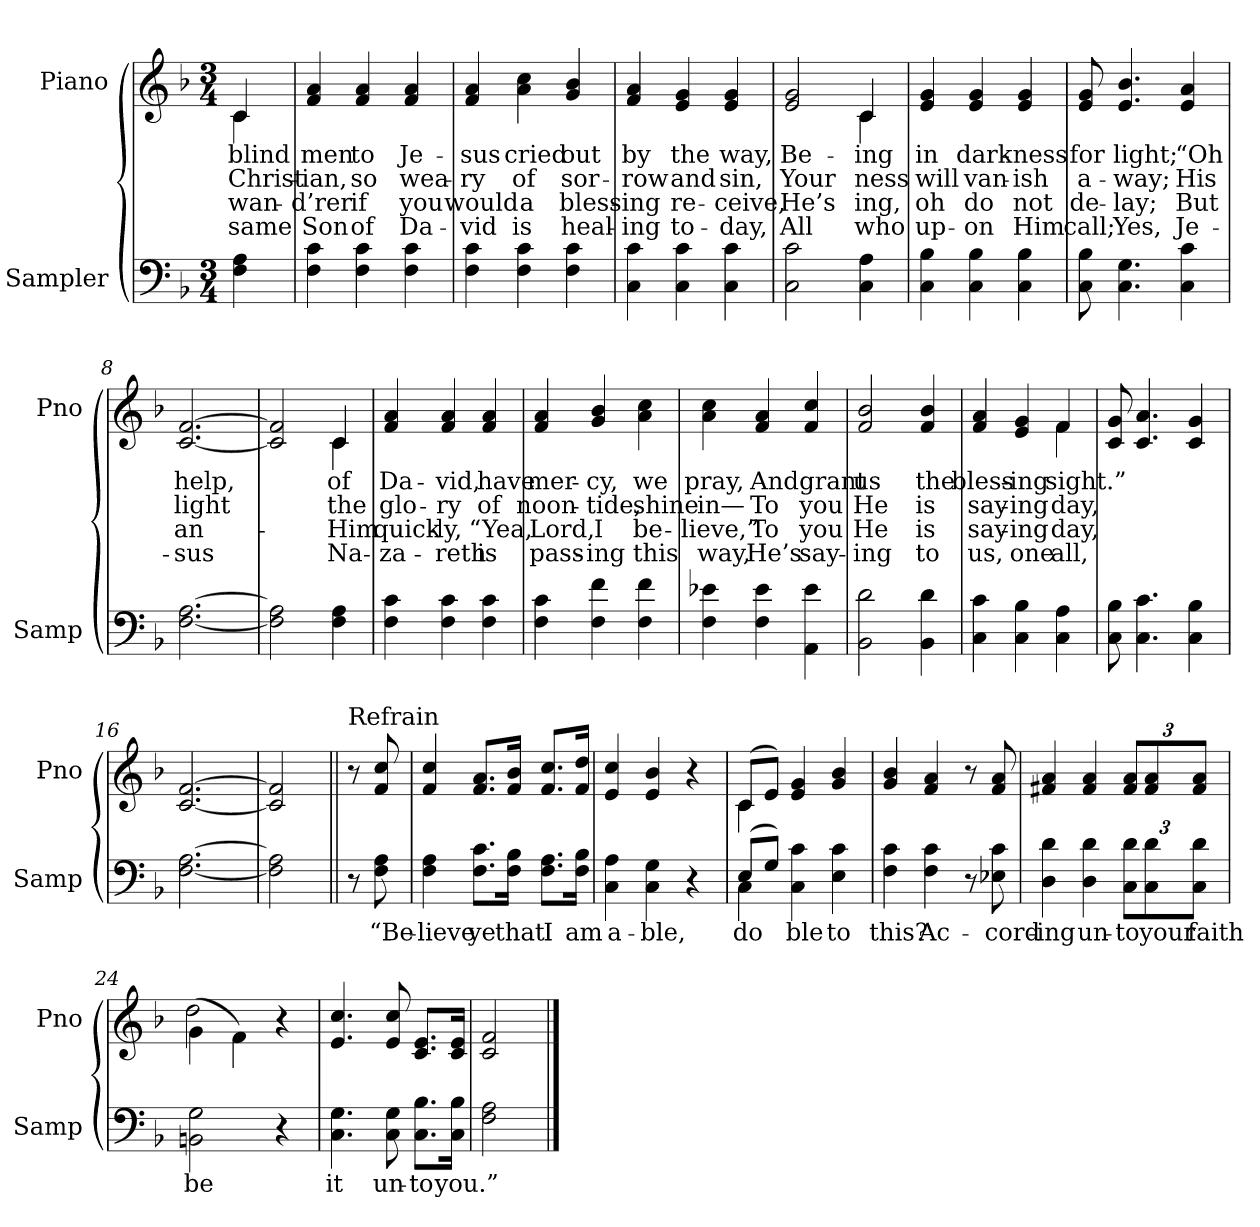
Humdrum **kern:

**kern	**text	**kern	**text	**text	**text	**text
*part2	*part2	*part1	*part1	*part1	*part1	*part1
*staff2	*staff2	*staff1	*staff1	*staff1	*staff1	*staff1
*I"Sampler	*	*I"Piano	*	*	*	*
*I'Samp	*	*I'Pno	*	*	*	*
*clefF4	*	*clefG2	*	*	*	*
*k[b-]	*	*k[b-]	*	*	*	*
*F:	*	*F:	*	*	*	*
*M3/4	*	*M3/4	*	*	*	*
=1	=1	=1	=1	=1	=1	=1
*	*	*^	*	*	*	*
4F 4A	.	4c/	4c	blind	Christ-	wan-	same
*	*	*v	*v	*	*	*	*
=2	=2	=2	=2	=2	=2	=2
4F 4c	.	4f 4a	men	-ian,	-d’rer	Son
4F 4c	.	4f 4a	to	so	if	of
4F 4c	.	4f 4a	Je-	wea-	you	Da-
=3	=3	=3	=3	=3	=3	=3
4F 4c	.	4f 4a	-sus	-ry	would	-vid
4F 4c	.	4a 4cc	cried	of	a	is
4F 4c	.	4g 4b-	out	sor-	bless-	heal-
=4	=4	=4	=4	=4	=4	=4
4C 4c	.	4f 4a	by	-row	-ing	-ing
4C 4c	.	4e 4g	the	and	re-	to-
4C 4c	.	4e 4g	way,	sin,	-ceive,	-day,
=5	=5	=5	=5	=5	=5	=5
*	*	*^	*	*	*	*
2C 2c	.	2e 2g	2ryy	Be-	Your	He’s	All
4C 4A	.	4c/	4c	-ing	-ness	-ing,	who
*	*	*v	*v	*	*	*	*
=6	=6	=6	=6	=6	=6	=6
4C 4B-	.	4e 4g	in	will	oh	up-
4C 4B-	.	4e 4g	dark-	van-	do	-on
4C 4B-	.	4e 4g	-ness	-ish	not	Him
=7	=7	=7	=7	=7	=7	=7
8C 8B-	.	8e 8g	for	a-	de-	call;
4.C 4.G	.	4.e 4.b-	light;	-way;	-lay;	Yes,
4C 4c	.	4e 4a	“Oh	His	But	Je-
=8	=8	=8	=8	=8	=8	=8
[2.F [2.A	.	[2.c [2.f	help,	light	an-	-sus
=9	=9	=9	=9	=9	=9	=9
*	*	*^	*	*	*	*
2F] 2A]	.	2c] 2f]	2ryy	.	.	.	.
4F 4A	.	4c/	4c	of	the	Him	Na-
*	*	*v	*v	*	*	*	*
=10	=10	=10	=10	=10	=10	=10
4F 4c	.	4f 4a	Da-	glo-	quick-	-za-
4F 4c	.	4f 4a	-vid,	-ry	-ly,	-reth
4F 4c	.	4f 4a	have	of	“Yea,	is
=11	=11	=11	=11	=11	=11	=11
4F 4c	.	4f 4a	mer-	noon-	Lord,	pass-
4F 4f	.	4g 4b-	-cy,	-tide,	I	-ing
4F 4f	.	4a 4cc	we	shine	be-	this
=12	=12	=12	=12	=12	=12	=12
4F 4e-X	.	4a 4cc	pray,	in—	-lieve,”	way,
4F 4e-	.	4f 4a	And	To	To	He’s
4AA 4e-	.	4f 4cc	grant	you	you	say-
=13	=13	=13	=13	=13	=13	=13
2BB- 2d	.	2f 2b-	us	He	He	-ing
4BB- 4d	.	4f 4b-	the	is	is	to
=14	=14	=14	=14	=14	=14	=14
*	*	*^	*	*	*	*
4C 4c	.	4f 4a	2ryy	bless-	say-	say-	us,
4C 4B-	.	4e 4g	.	-ing	-ing	-ing	one
4C 4A	.	4f/	4f	sight.”	-day,	-day,	all,
*	*	*v	*v	*	*	*	*
=15	=15	=15	=15	=15	=15	=15
8C 8B-	.	8c 8g	.	.	.	.
4.C 4.c	.	4.c 4.a	.	.	.	.
4C 4B-	.	4c 4g	.	.	.	.
=16	=16	=16	=16	=16	=16	=16
[2.F [2.A	.	[2.c [2.f	.	.	.	.
=17	=17	=17	=17	=17	=17	=17
2F] 2A]	.	2c] 2f]	.	.	.	.
=18||	=18||	=18||	=18||	=18||	=18||	=18||
!	!	!LO:TX:t=Refrain	!	!	!	!
8r	.	8r	.	.	.	.
8F 8A	“Be-	8f 8cc	.	.	.	.
=19	=19	=19	=19	=19	=19	=19
4F 4A	-lieve	4f 4cc	.	.	.	.
8.F\ 8.c\L	ye	8.f/ 8.a/L	.	.	.	.
16F\ 16B-\Jk	that	16f/ 16b-/Jk	.	.	.	.
8.F\ 8.A\L	I	8.f/ 8.cc/L	.	.	.	.
16F\ 16B-\Jk	am	16f/ 16dd/Jk	.	.	.	.
=20	=20	=20	=20	=20	=20	=20
4C 4A	a-	4e 4cc	.	.	.	.
4C 4G	-ble,	4e 4b-	.	.	.	.
4r	.	4r	.	.	.	.
=21	=21	=21	=21	=21	=21	=21
*^	*	*^	*	*	*	*
(8E/L	4C	do	(8c/L	4c	.	.	.	.
8G/J)	.	.	8e/J)	.	.	.	.	.
4C 4c	2ryy	-ble	4e 4g	2ryy	.	.	.	.
4E 4c	.	to	4g 4b-	.	.	.	.	.
*v	*v	*	*	*	*	*	*	*
*	*	*v	*v	*	*	*	*
=22	=22	=22	=22	=22	=22	=22
4F 4c	this?	4g 4b-	.	.	.	.
4F 4c	Ac-	4f 4a	.	.	.	.
8r	.	8r	.	.	.	.
8E-X 8c	-cord-	8f 8a	.	.	.	.
=23	=23	=23	=23	=23	=23	=23
4D 4d	-ing	4f#X 4a	.	.	.	.
4D 4d	un-	4f# 4a	.	.	.	.
12C\ 12d\L	-to	12f#/ 12a/L	.	.	.	.
12C\ 12d\	your	12f#/ 12a/	.	.	.	.
12C\ 12d\J	faith	12f#/ 12a/J	.	.	.	.
=24	=24	=24	=24	=24	=24	=24
*	*	*^	*	*	*	*
2BBn 2G	be	(4g\	2dd	.	.	.	.
.	.	4f\)	.	.	.	.	.
4r	.	4r	4ryy	.	.	.	.
*	*	*v	*v	*	*	*	*
=25	=25	=25	=25	=25	=25	=25
4.C 4.G	it	4.e 4.cc	.	.	.	.
8C 8G	un-	8e 8cc	.	.	.	.
8.C\ 8.B-\L	-to	8.c/ 8.e/L	.	.	.	.
16C\ 16B-\Jk	you.”	16c/ 16e/Jk	.	.	.	.
=26	=26	=26	=26	=26	=26	=26
2F 2A	.	2c 2f	.	.	.	.
==	==	==	==	==	==	==
*-	*-	*-	*-	*-	*-	*-
